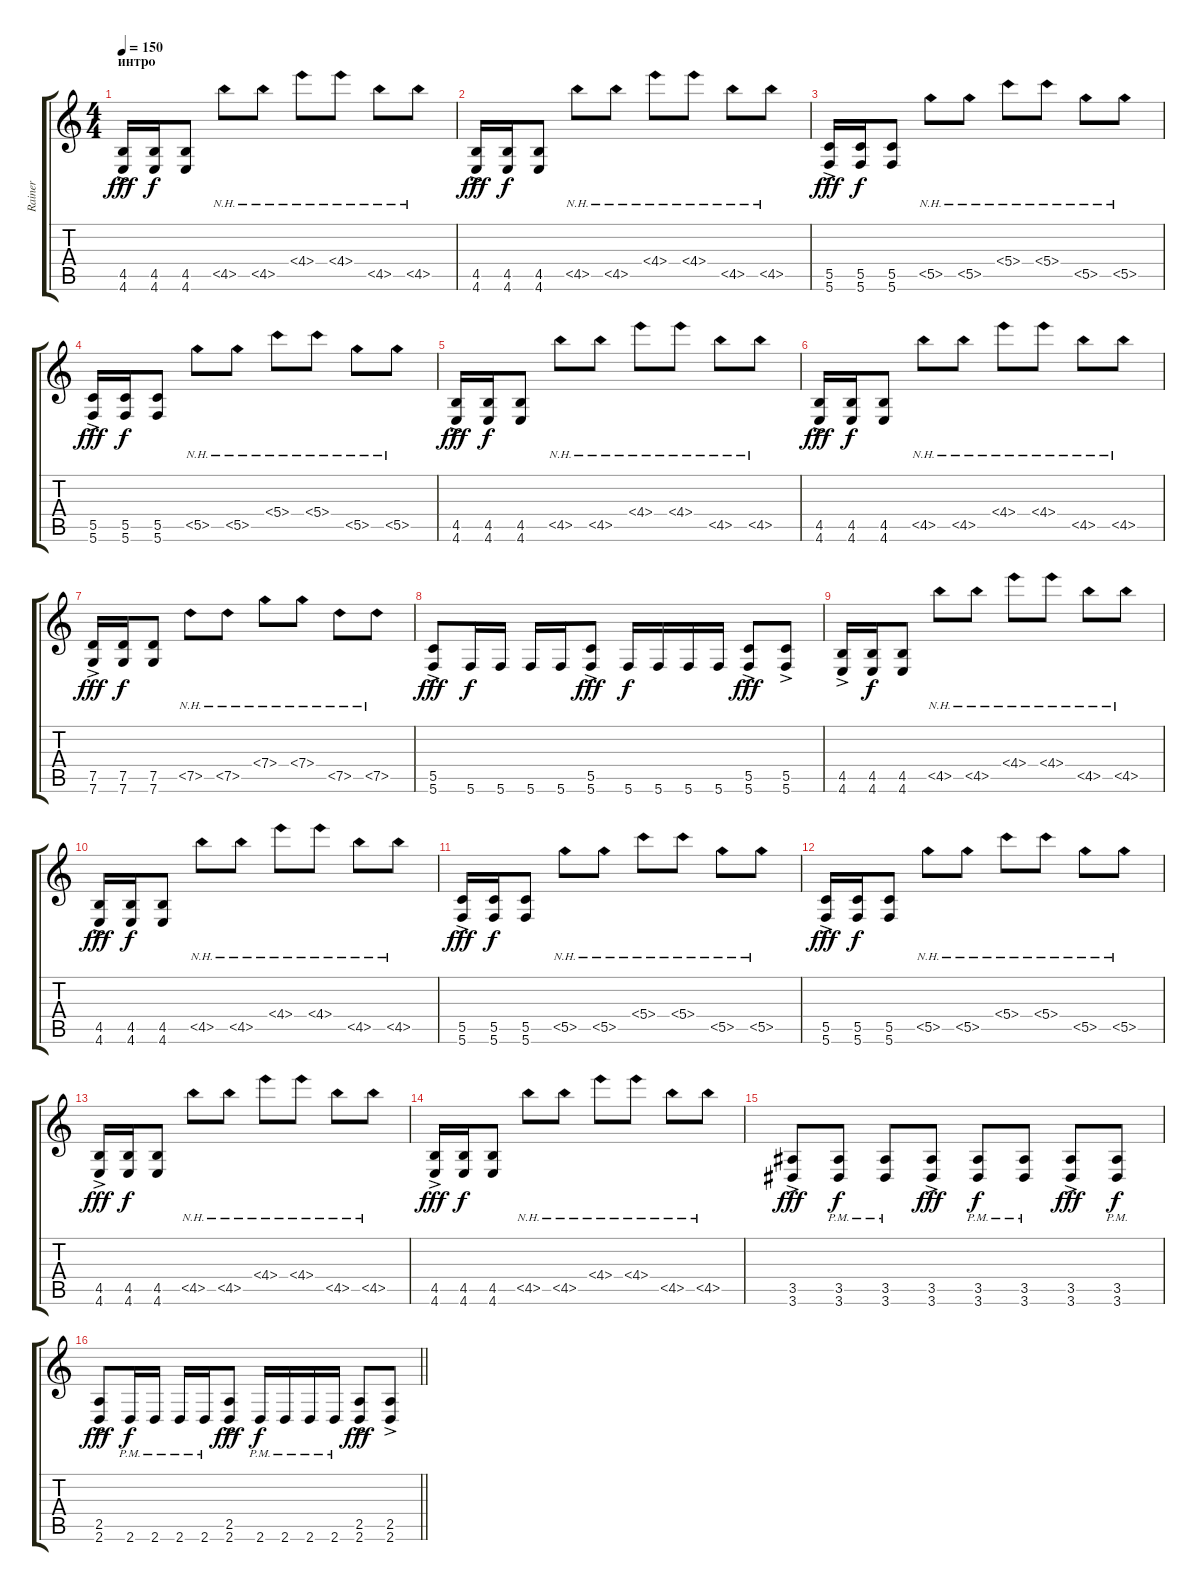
\track ("Rainer" "Rainer") {instrument distortionguitar}
\staff {score tabs}
\tuning (D4 A3 F3 C3 G2 C2) {hide}
\ts (4 4)
\section ("" "интро")
\tempo 150
\clef g2
\ks c
(4.5 4.6{ac}).16{dy fff instrument distortionguitar} (4.5 4.6).16{dy f} (4.5 4.6).8 4.5{nh}.8 4.5{nh}.8 4.4{nh}.8 4.4{nh}.8 4.5{nh}.8 4.5{nh}.8 |
(4.5 4.6{ac}).16{dy fff} (4.5 4.6).16{dy f} (4.5 4.6).8 4.5{nh}.8 4.5{nh}.8 4.4{nh}.8 4.4{nh}.8 4.5{nh}.8 4.5{nh}.8 |
(5.5 5.6{ac}).16{dy fff} (5.5 5.6).16{dy f} (5.5 5.6).8 5.5{nh}.8 5.5{nh}.8 5.4{nh}.8 5.4{nh}.8 5.5{nh}.8 5.5{nh}.8 |
(5.5 5.6{ac}).16{dy fff} (5.5 5.6).16{dy f} (5.5 5.6).8 5.5{nh}.8 5.5{nh}.8 5.4{nh}.8 5.4{nh}.8 5.5{nh}.8 5.5{nh}.8 |
(4.5 4.6{ac}).16{dy fff} (4.5 4.6).16{dy f} (4.5 4.6).8 4.5{nh}.8 4.5{nh}.8 4.4{nh}.8 4.4{nh}.8 4.5{nh}.8 4.5{nh}.8 |
(4.5 4.6{ac}).16{dy fff} (4.5 4.6).16{dy f} (4.5 4.6).8 4.5{nh}.8 4.5{nh}.8 4.4{nh}.8 4.4{nh}.8 4.5{nh}.8 4.5{nh}.8 |
(7.5 7.6{ac}).16{dy fff} (7.5 7.6).16{dy f} (7.5 7.6).8 7.5{nh}.8 7.5{nh}.8 7.4{nh}.8 7.4{nh}.8 7.5{nh}.8 7.5{nh}.8 |
(5.5 5.6{ac}).8{dy fff} 5.6.16{dy f} 5.6.16 5.6.16 5.6.16 (5.5{ac} 5.6).8{dy fff} 5.6.16{dy f} 5.6.16 5.6.16 5.6.16 (5.5{ac} 5.6).8{dy fff} (5.5{ac} 5.6).8 |
(4.5 4.6{ac}).16 (4.5 4.6).16{dy f} (4.5 4.6).8 4.5{nh}.8 4.5{nh}.8 4.4{nh}.8 4.4{nh}.8 4.5{nh}.8 4.5{nh}.8 |
(4.5 4.6{ac}).16{dy fff} (4.5 4.6).16{dy f} (4.5 4.6).8 4.5{nh}.8 4.5{nh}.8 4.4{nh}.8 4.4{nh}.8 4.5{nh}.8 4.5{nh}.8 |
(5.5 5.6{ac}).16{dy fff} (5.5 5.6).16{dy f} (5.5 5.6).8 5.5{nh}.8 5.5{nh}.8 5.4{nh}.8 5.4{nh}.8 5.5{nh}.8 5.5{nh}.8 |
(5.5 5.6{ac}).16{dy fff} (5.5 5.6).16{dy f} (5.5 5.6).8 5.5{nh}.8 5.5{nh}.8 5.4{nh}.8 5.4{nh}.8 5.5{nh}.8 5.5{nh}.8 |
(4.5 4.6{ac}).16{dy fff} (4.5 4.6).16{dy f} (4.5 4.6).8 4.5{nh}.8 4.5{nh}.8 4.4{nh}.8 4.4{nh}.8 4.5{nh}.8 4.5{nh}.8 |
(4.5 4.6{ac}).16{dy fff} (4.5 4.6).16{dy f} (4.5 4.6).8 4.5{nh}.8 4.5{nh}.8 4.4{nh}.8 4.4{nh}.8 4.5{nh}.8 4.5{nh}.8 |
(3.5{ac} 3.6).8{dy fff} (3.5{pm} 3.6).8{dy f} (3.5{pm} 3.6).8 (3.5{ac} 3.6).8{dy fff} (3.5{pm} 3.6).8{dy f} (3.5{pm} 3.6).8 (3.5{ac} 3.6).8{dy fff} (3.5{pm} 3.6).8{dy f} |
\barLineRight lightlight
(2.5 2.6{ac}).8{dy fff} 2.6{pm}.16{dy f} 2.6{pm}.16 2.6{pm}.16 2.6{pm}.16 (2.5{ac} 2.6).8{dy fff} 2.6{pm}.16{dy f} 2.6{pm}.16 2.6{pm}.16 2.6{pm}.16 (2.5{ac} 2.6).8{dy fff} (2.5{ac} 2.6).8
